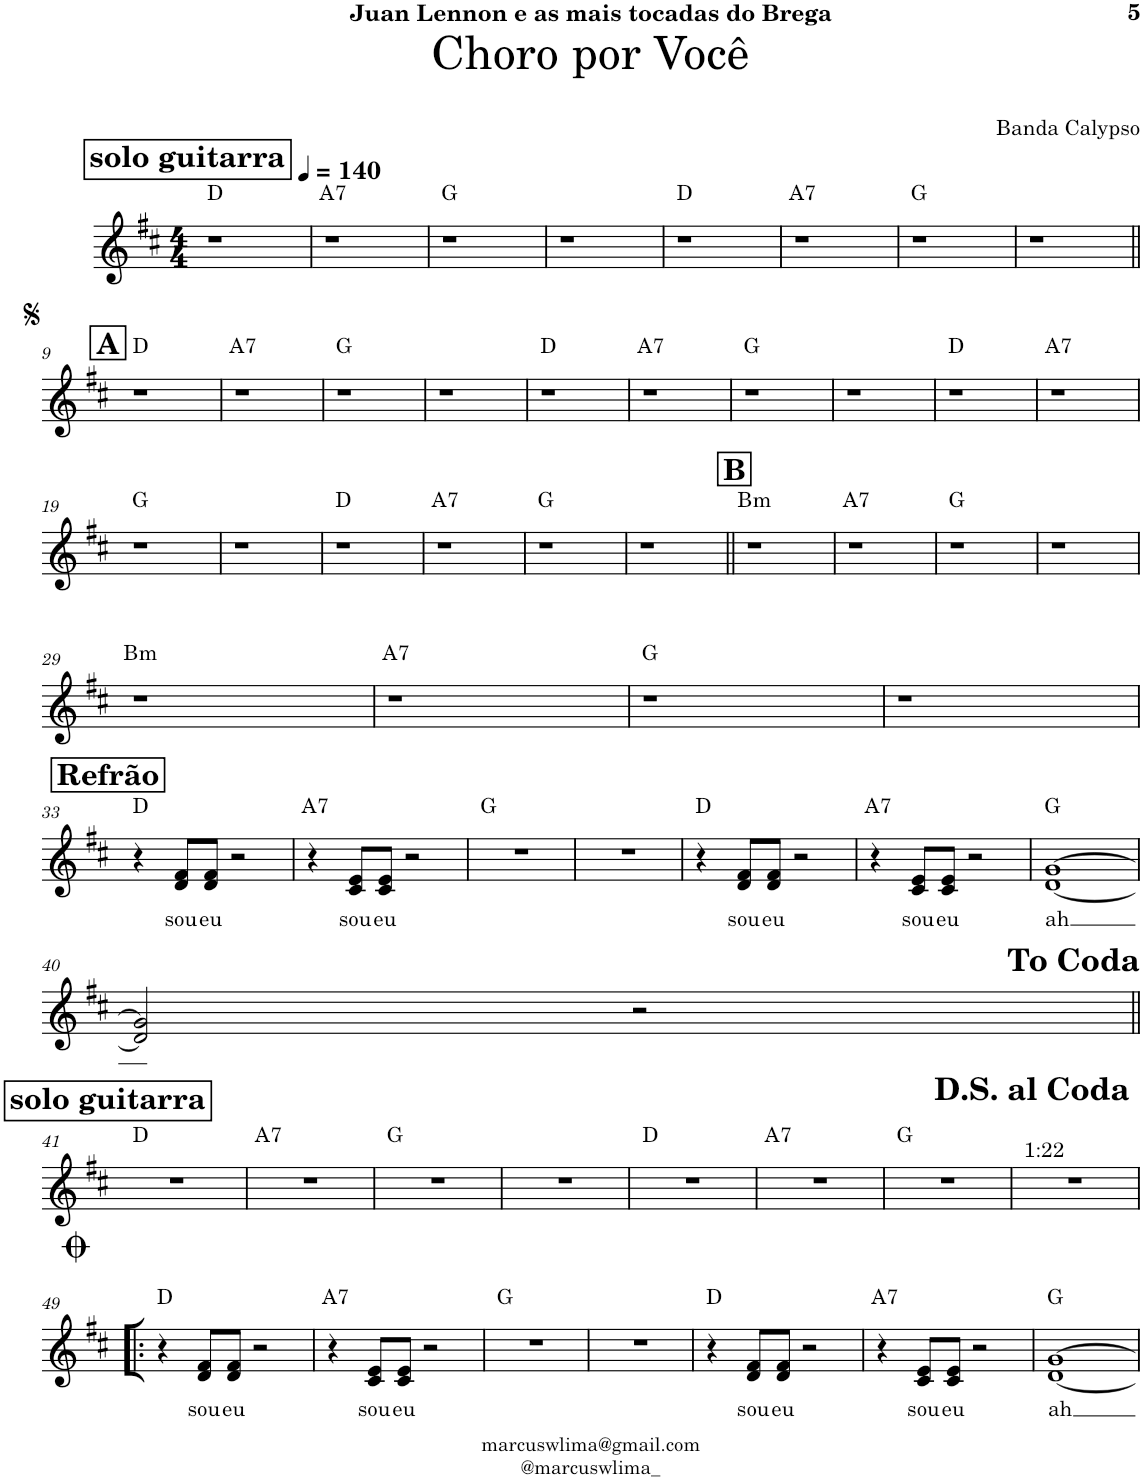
**kern	**text	**harte
*part1	*part1	*part1
*staff1	*staff1	*
*I"Voice	*	*
*I'Vo.	*	*
!!LO:PB:g=z
*clefG2	*	*
*k[f#c#]	*	*
*M4/4	*	*
*MM140	*	*
!!LO:REH:place=s1:a:B:cj:fs=14:t=solo guitarra
=1	=1	=1
1r	.	D:maj
=2	=2	=2
!	!	!LO:H:kt=7
1r	.	A:7
=3	=3	=3
1r	.	G:maj
=4	=4	=4
1r	.	.
=5	=5	=5
1r	.	D:maj
=6	=6	=6
!	!	!LO:H:kt=7
1r	.	A:7
=7	=7	=7
1r	.	G:maj
=8	=8	=8
1r	.	.
!!LO:LB:g=z
!!LO:REH:place=s1:a:B:cj:fs=14:t=A
=9||	=9||	=9||
1r	.	D:maj
=10	=10	=10
!	!	!LO:H:kt=7
1r	.	A:7
=11	=11	=11
1r	.	G:maj
=12	=12	=12
1r	.	.
=13	=13	=13
1r	.	D:maj
=14	=14	=14
!	!	!LO:H:kt=7
1r	.	A:7
=15	=15	=15
1r	.	G:maj
=16	=16	=16
1r	.	.
=17	=17	=17
1r	.	D:maj
=18	=18	=18
!	!	!LO:H:kt=7
1r	.	A:7
!!LO:LB:g=z
=19	=19	=19
1r	.	G:maj
=20	=20	=20
1r	.	.
=21	=21	=21
1r	.	D:maj
=22	=22	=22
!	!	!LO:H:kt=7
1r	.	A:7
=23	=23	=23
1r	.	G:maj
=24	=24	=24
1r	.	.
!!LO:REH:place=s1:a:B:cj:fs=14:t=B
=25||	=25||	=25||
!	!	!LO:H:kt=m
1r	.	B:min
=26	=26	=26
!	!	!LO:H:kt=7
1r	.	A:7
=27	=27	=27
1r	.	G:maj
=28	=28	=28
1r	.	.
!!LO:LB:g=z
=29	=29	=29
!	!	!LO:H:kt=m
1r	.	B:min
=30	=30	=30
!	!	!LO:H:kt=7
1r	.	A:7
=31	=31	=31
1r	.	G:maj
=32	=32	=32
1r	.	.
!!LO:LB:g=z
!!LO:REH:place=s1:a:B:cj:fs=14:t=Refrão
=33	=33	=33
4r	.	D:maj
!	!LO:LY:b	!
8d/ 8f#/L	sou	.
!	!LO:LY:b	!
8d/ 8f#/J	eu	.
2r	.	.
=34	=34	=34
!	!	!LO:H:kt=7
4r	.	A:7
!	!LO:LY:b	!
8c#/ 8e/L	sou	.
!	!LO:LY:b	!
8c#/ 8e/J	eu	.
2r	.	.
=35	=35	=35
1r	.	G:maj
=36	=36	=36
1r	.	.
=37	=37	=37
4r	.	D:maj
!	!LO:LY:b	!
8d/ 8f#/L	sou	.
!	!LO:LY:b	!
8d/ 8f#/J	eu	.
2r	.	.
=38	=38	=38
!	!	!LO:H:kt=7
4r	.	A:7
!	!LO:LY:b	!
8c#/ 8e/L	sou	.
!	!LO:LY:b	!
8c#/ 8e/J	eu	.
2r	.	.
=39	=39	=39
!	!LO:LY:b	!
[1d [1g	ah	G:maj
!!LO:LB:g=z
=40	=40	=40
2d/] 2g/]	.	.
2r	.	.
!LO:TX:a:t=<b><font size="15"/>To Coda</b>	!	!
!!LO:LB:g=z
!!LO:REH:place=s1:a:B:cj:fs=14:t=solo guitarra
=41||	=41||	=41||
1r	.	D:maj
=42	=42	=42
!	!	!LO:H:kt=7
1r	.	A:7
=43	=43	=43
1r	.	G:maj
=44	=44	=44
1r	.	.
=45	=45	=45
1r	.	D:maj
=46	=46	=46
!	!	!LO:H:kt=7
1r	.	A:7
=47	=47	=47
1r	.	G:maj
=48	=48	=48
!LO:TX:a:t=1&colon;22	!	!
1r	.	.
!LO:TX:a:t=<b><font size="15"/>D.S. al Coda</b>	!	!
!!LO:LB:g=z
=49!|:	=49!|:	=49!|:
4r	.	D:maj
!	!LO:LY:b	!
8d/ 8f#/L	sou	.
!	!LO:LY:b	!
8d/ 8f#/J	eu	.
2r	.	.
=50	=50	=50
!	!	!LO:H:kt=7
4r	.	A:7
!	!LO:LY:b	!
8c#/ 8e/L	sou	.
!	!LO:LY:b	!
8c#/ 8e/J	eu	.
2r	.	.
=51	=51	=51
1r	.	G:maj
=52	=52	=52
1r	.	.
=53	=53	=53
4r	.	D:maj
!	!LO:LY:b	!
8d/ 8f#/L	sou	.
!	!LO:LY:b	!
8d/ 8f#/J	eu	.
2r	.	.
=54	=54	=54
!	!	!LO:H:kt=7
4r	.	A:7
!	!LO:LY:b	!
8c#/ 8e/L	sou	.
!	!LO:LY:b	!
8c#/ 8e/J	eu	.
2r	.	.
=55	=55	=55
!	!LO:LY:b	!
[1d [1g	ah	G:maj
=	=	=
*-	*-	*-
